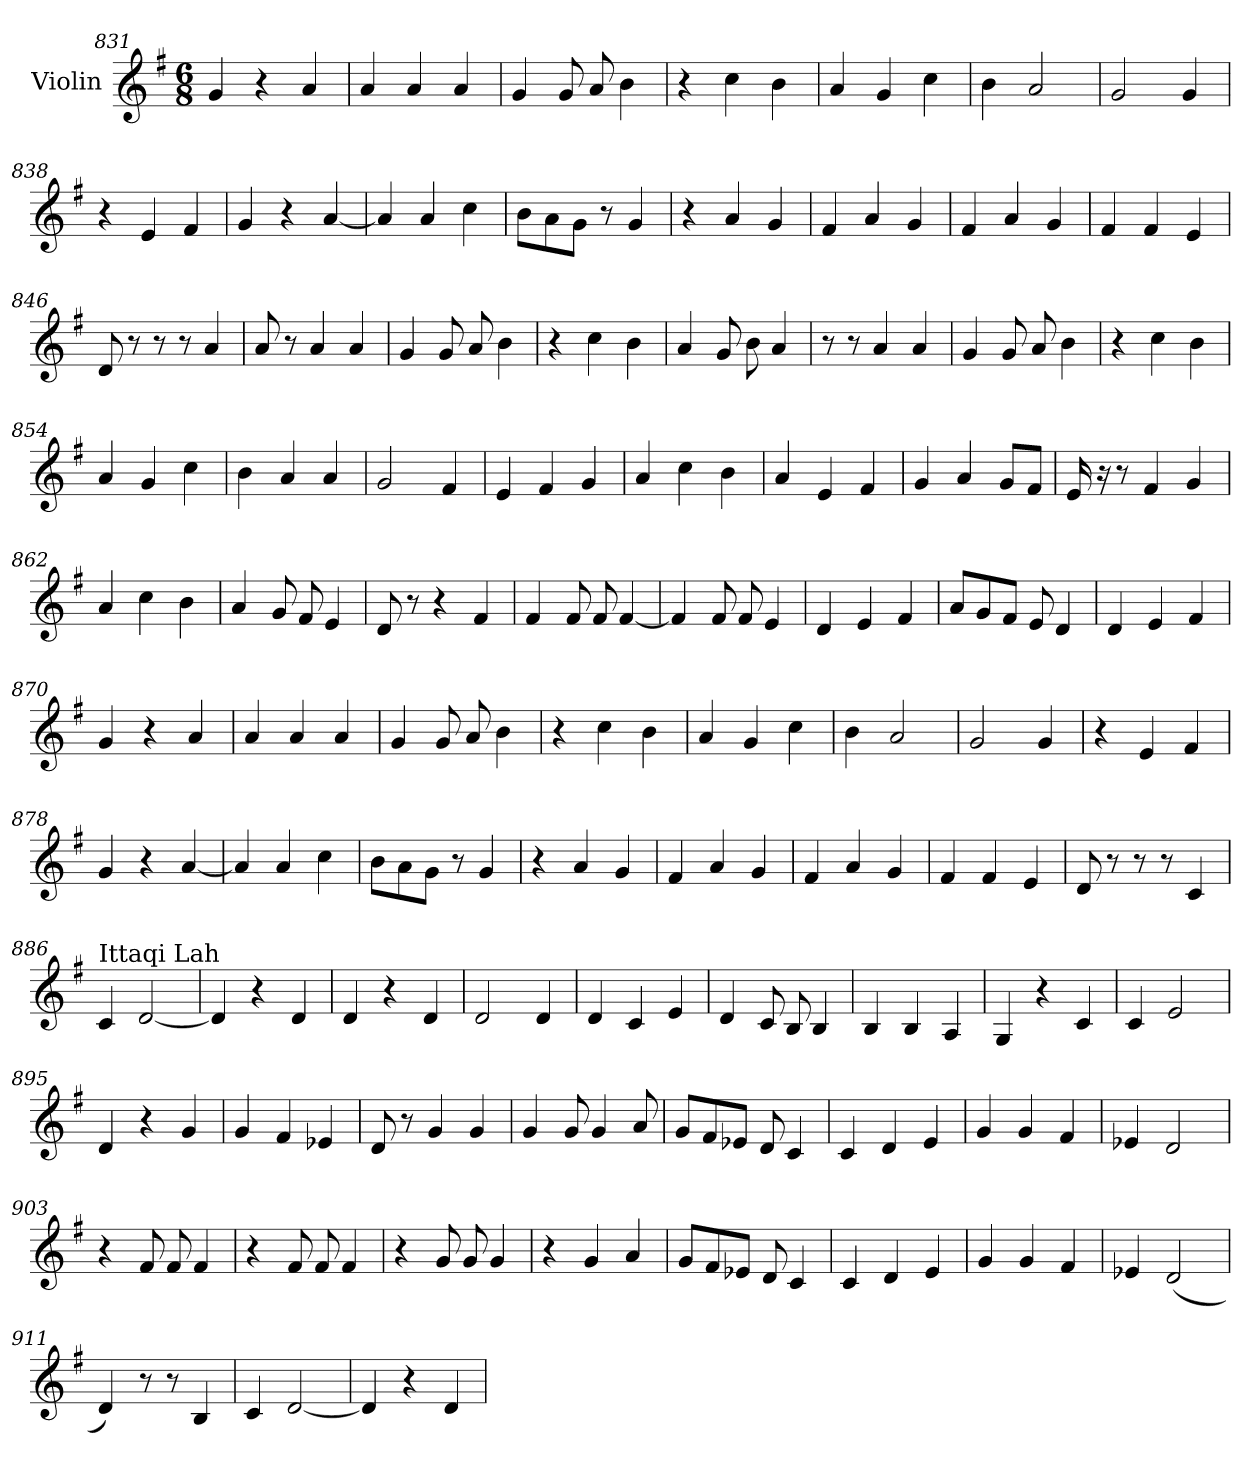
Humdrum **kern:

**kern
*part1
*staff1
*I"Violin
!!LO:LB:g=z
*clefG2
*k[f#]
*G:
*M6/8
=831
4g/
4r
4a/
=832
4a/
4a/
4a/
=833
4g/
8g/
8a/
4b\
=834
4r
4cc\
4b\
=835
4a/
4g/
4cc\
=836
4b\
2a/
=837
2g/
4g/
!!LO:PB:g=z
=838
4r
4e/
4f#/
=839
4g/
4r
[4a/
=840
4a/]
4a/
4cc\
=841
8b\L
8a\
8g\J
8r
4g/
=842
4r
4a/
4g/
=843
4f#/
4a/
4g/
=844
4f#/
4a/
4g/
!!LO:LB:g=z
=845
4f#/
4f#/
4e/
=846
8d/
8r
8r
8r
4a/
=847
8a/
8r
4a/
4a/
=848
4g/
8g/
8a/
4b\
=849
4r
4cc\
4b\
=850
4a/
8g/
8b\
4a/
=851
8r
8r
4a/
4a/
!!LO:LB:g=z
=852
4g/
8g/
8a/
4b\
=853
4r
4cc\
4b\
=854
4a/
4g/
4cc\
=855
4b\
4a/
4a/
=856
2g/
4f#/
=857
4e/
4f#/
4g/
=858
4a/
4cc\
4b\
!!LO:LB:g=z
=859
4a/
4e/
4f#/
=860
4g/
4a/
8g/L
8f#/J
=861
16e/
16r
8r
4f#/
4g/
=862
4a/
4cc\
4b\
=863
4a/
8g/
8f#/
4e/
=864
8d/
8r
4r
4f#/
!!LO:LB:g=z
=865
4f#/
8f#/
8f#/
[4f#/
=866
4f#/]
8f#/
8f#/
4e/
=867
4d/
4e/
4f#/
=868
8a/L
8g/
8f#/J
8e/
4d/
=869
4d/
4e/
4f#/
=870
4g/
4r
4a/
=871
4a/
4a/
4a/
!!LO:LB:g=z
=872
4g/
8g/
8a/
4b\
=873
4r
4cc\
4b\
=874
4a/
4g/
4cc\
=875
4b\
2a/
=876
2g/
4g/
=877
4r
4e/
4f#/
=878
4g/
4r
[4a/
!!LO:LB:g=z
=879
4a/]
4a/
4cc\
=880
8b\L
8a\
8g\J
8r
4g/
=881
4r
4a/
4g/
=882
4f#/
4a/
4g/
=883
4f#/
4a/
4g/
=884
4f#/
4f#/
4e/
=885
8d/
8r
8r
8r
4c/
!!LO:LB:g=z
=886
!LO:TX:a:t=Ittaqi Lah
4c/
[2d/
=887
4d/]
4r
4d/
=888
4d/
4r
4d/
=889
2d/
4d/
=890
4d/
4c/
4e/
=891
4d/
8c/
8B/
4B/
=892
4B/
4B/
4A/
!!LO:PB:g=z
=893
4G/
4r
4c/
=894
4c/
2e/
=895
4d/
4r
4g/
=896
4g/
4f#/
4e-X/
=897
8d/
8r
4g/
4g/
=898
4g/
8g/
4g/
8a/
=899
8g/L
8f#/
8e-X/J
8d/
4c/
!!LO:LB:g=z
=900
4c/
4d/
4e/
=901
4g/
4g/
4f#/
=902
4e-X/
2d/
=903
4r
8f#/
8f#/
4f#/
=904
4r
8f#/
8f#/
4f#/
=905
4r
8g/
8g/
4g/
=906
4r
4g/
4a/
!!LO:LB:g=z
=907
8g/L
8f#/
8e-X/J
8d/
4c/
=908
4c/
4d/
4e/
=909
4g/
4g/
4f#/
=910
4e-X/
(<2d/
=911
4d/)
8r
8r
4B/
=912
4c/
[2d/
=913
4d/]
4r
4d/
=
*-
